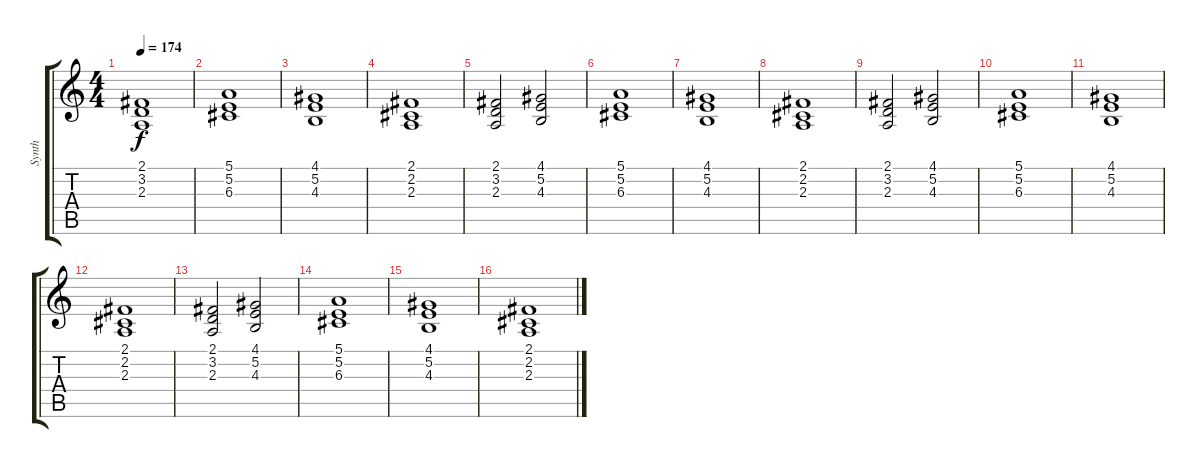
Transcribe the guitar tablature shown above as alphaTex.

\track ("Synth" "Synth") {instrument synthstrings1}
\staff {score tabs}
\tuning (E4 B3 G3 D3 A2 E2) {hide}
\ts (4 4)
\tempo 174
\clef g2
\ks c
(2.1 3.2 2.3).1{dy f} |
(5.1 5.2 6.3).1 |
(4.1 5.2 4.3).1 |
(2.1 2.2 2.3).1 |
(2.1 3.2 2.3).2 (4.1 5.2 4.3).2 |
(5.1 5.2 6.3).1 |
(4.1 5.2 4.3).1 |
(2.1 2.2 2.3).1 |
(2.1 3.2 2.3).2 (4.1 5.2 4.3).2 |
(5.1 5.2 6.3).1 |
(4.1 5.2 4.3).1 |
(2.1 2.2 2.3).1 |
(2.1 3.2 2.3).2 (4.1 5.2 4.3).2 |
(5.1 5.2 6.3).1 |
(4.1 5.2 4.3).1 |
(2.1 2.2 2.3).1
